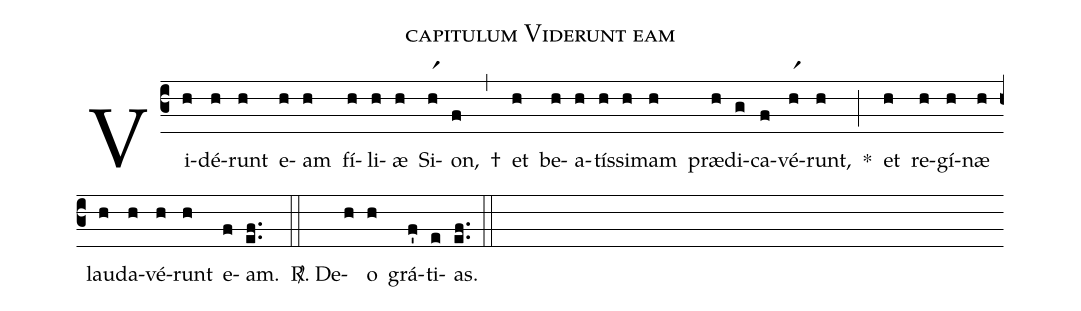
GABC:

name: capitulum Viderunt eam;
%%
(c3)

Vi(h)dé(h)runt(h) e(h)am(h) fí(h)li(h)æ(h) Si(hr1)on,(f) †(,)
et(h) be(h)a(h)tís(h)si(h)mam(h) præ(h)di(g)ca(f)vé(hr1)runt,(h) *(;)
et(h) re(h)gí(h)næ(h) lau(h)da(h)vé(h)runt(h) e(f)am.(e.f.) (::)

<sp>R/</sp>. De( h)o(h) grá(f')ti(e)as.(e.f.) (::)
